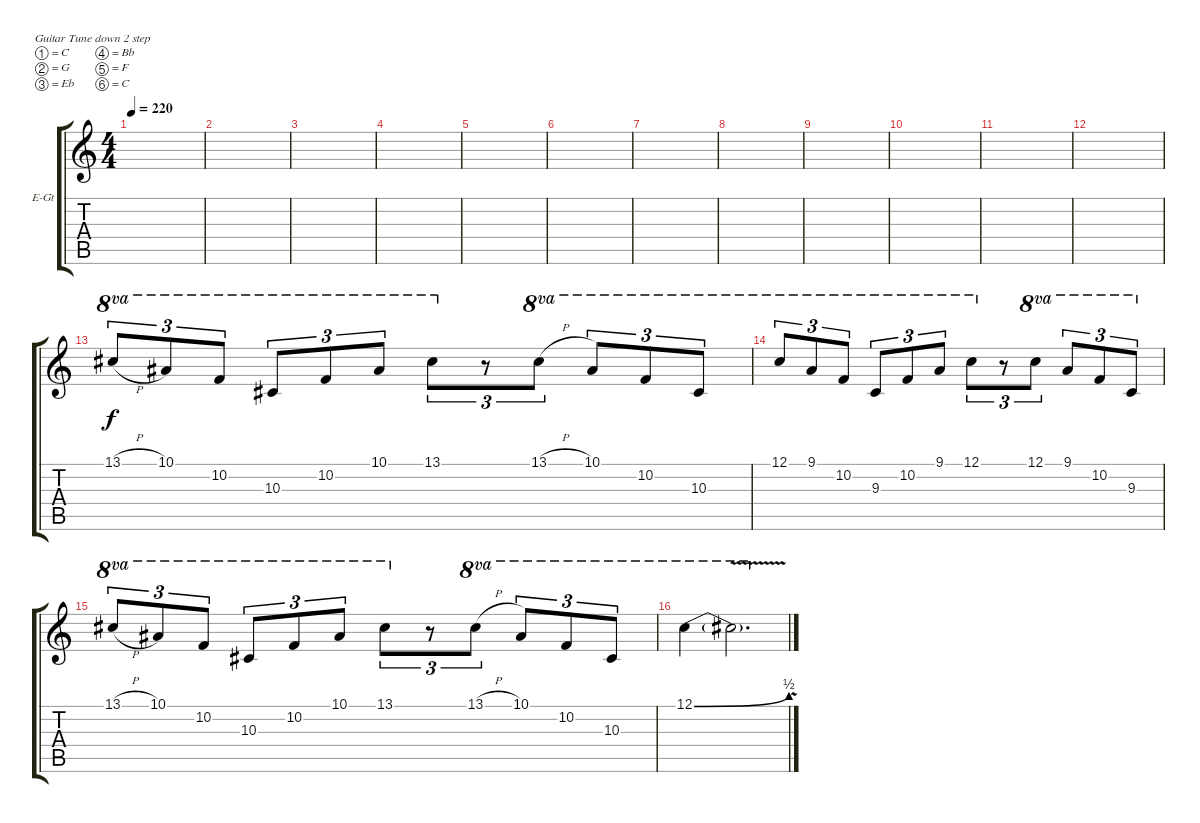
\defaultSystemsLayout 4
\bracketExtendMode groupsimilarinstruments
\firstSystemTrackNameOrientation horizontal
\otherSystemsTrackNameOrientation horizontal
\track ("Electric Guitar 4" "E-Gt") {instrument distortionguitar}
\staff {score tabs}
\tuning (C4 G3 Eb3 Bb2 F2 C2)
\ts (4 4)
\tempo 220
\clef g2
\ks c
|
|
|
|
|
|
|
|
|
|
|
|
13.1{h}.8{tu (3 2) ot 8va} 10.1.8{tu (3 2) ot 8va} 10.2.8{tu (3 2) ot 8va} 10.3.8{tu (3 2) ot 8va} 10.2.8{tu (3 2) ot 8va} 10.1.8{tu (3 2) ot 8va} 13.1.8{tu (3 2) ot 8va} r.8{tu (3 2)} 13.1{h}.8{tu (3 2) ot 8va} 10.1.8{tu (3 2) ot 8va} 10.2.8{tu (3 2) ot 8va} 10.3.8{tu (3 2) ot 8va} |
12.1.8{tu (3 2) ot 8va} 9.1.8{tu (3 2) ot 8va} 10.2.8{tu (3 2) ot 8va} 9.3.8{tu (3 2) ot 8va} 10.2.8{tu (3 2) ot 8va} 9.1.8{tu (3 2) ot 8va} 12.1.8{tu (3 2) ot 8va} r.8{tu (3 2)} 12.1.8{tu (3 2) ot 8va} 9.1.8{tu (3 2) ot 8va} 10.2.8{tu (3 2) ot 8va} 9.3.8{tu (3 2) ot 8va} |
13.1{h}.8{tu (3 2) ot 8va} 10.1.8{tu (3 2) ot 8va} 10.2.8{tu (3 2) ot 8va} 10.3.8{tu (3 2) ot 8va} 10.2.8{tu (3 2) ot 8va} 10.1.8{tu (3 2) ot 8va} 13.1.8{tu (3 2) ot 8va} r.8{tu (3 2)} 13.1{h}.8{tu (3 2) ot 8va} 10.1.8{tu (3 2) ot 8va} 10.2.8{tu (3 2) ot 8va} 10.3.8{tu (3 2) ot 8va} |
12.1{be (bend 0 0 60 2)}.4{ot 8va} 12.1{v t}.2{d ot 8va}
